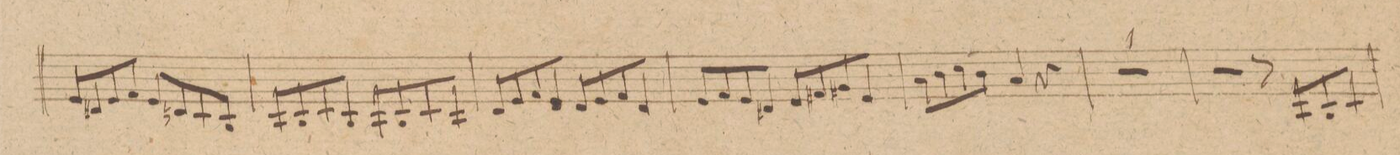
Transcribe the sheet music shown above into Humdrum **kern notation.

**kern	**dynam
*I"Violino 1mo	*
*clefG2	*
*k[]	*
*met(c|)	*
*M2/2	*
8e/L	.
8d#X/	.
8e/	.
8f/J	.
8e/L	.
8dn/	.
8c/	.
8B/J	.
=15	=15
8A/L	.
8B/	.
8c/	.
8B/J	.
8A/L	.
8B/	.
8c/	.
8A/J	.
=16	=16
8d/L	.
8e/	.
8f/	.
8e/J	.
8d/L	.
8e/	.
8f/	.
8d/J	.
=17	=17
8e/L	.
8f/	.
8e/	.
8d#X/J	.
8e/L	.
8f#X/	.
8g#X/	.
8e/J	.
=18	=18
8a\L	.
8b\	.
8cc\	.
8b\J	.
4a/	.
4r	.
=19	=19
1r	.
=20	=20
2r	.
8r	.
8A/L	.
8B/	.
8c/J	.
=21	=21
*-	*-
